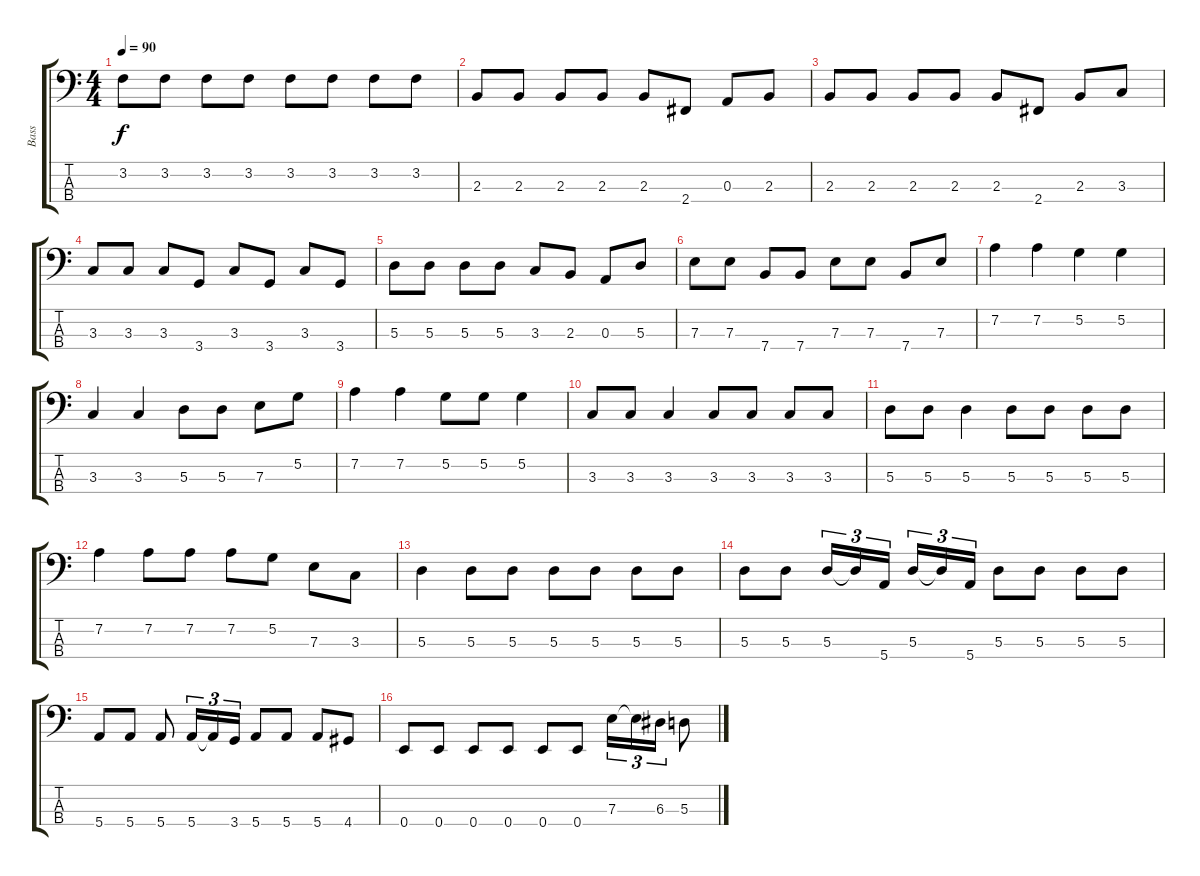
\track ("Bass" "Bass") {instrument electricbassfinger}
\staff {score tabs}
\tuning (G2 D2 A1 E1) {hide}
\ts (4 4)
\tempo 90
\clef f4
\ks c
3.2.8{dy f} 3.2.8 3.2.8 3.2.8 3.2.8 3.2.8 3.2.8 3.2.8 |
2.3.8 2.3.8 2.3.8 2.3.8 2.3.8 2.4.8 0.3.8 2.3.8 |
2.3.8 2.3.8 2.3.8 2.3.8 2.3.8 2.4.8 2.3.8 3.3.8 |
3.3.8 3.3.8 3.3.8 3.4.8 3.3.8 3.4.8 3.3.8 3.4.8 |
5.3.8 5.3.8 5.3.8 5.3.8 3.3.8 2.3.8 0.3.8 5.3.8 |
7.3.8 7.3.8 7.4.8 7.4.8 7.3.8 7.3.8 7.4.8 7.3.8 |
7.2.4 7.2.4 5.2.4 5.2.4 |
3.3.4 3.3.4 5.3.8 5.3.8 7.3.8 5.2.8 |
7.2.4 7.2.4 5.2.8 5.2.8 5.2.4 |
3.3.8 3.3.8 3.3.4 3.3.8 3.3.8 3.3.8 3.3.8 |
5.3.8 5.3.8 5.3.4 5.3.8 5.3.8 5.3.8 5.3.8 |
7.2.4 7.2.8 7.2.8 7.2.8 5.2.8 7.3.8 3.3.8 |
5.3.4 5.3.8 5.3.8 5.3.8 5.3.8 5.3.8 5.3.8 |
5.3.8 5.3.8 5.3.16{tu (3 2)} 5.3{t}.16{tu (3 2)} 5.4.16{tu (3 2)} 5.3.16{tu (3 2)} 5.3{t}.16{tu (3 2)} 5.4.16{tu (3 2)} 5.3.8 5.3.8 5.3.8 5.3.8 |
5.4.8 5.4.8 5.4.8 5.4.16{tu (3 2)} 5.4{t}.16{tu (3 2)} 3.4.16{tu (3 2)} 5.4.8 5.4.8 5.4.8 4.4.8 |
0.4.8 0.4.8 0.4.8 0.4.8 0.4.8 0.4.8 7.3.16{tu (3 2)} 7.3{t}.16{tu (3 2)} 6.3.16{tu (3 2)} 5.3.8
